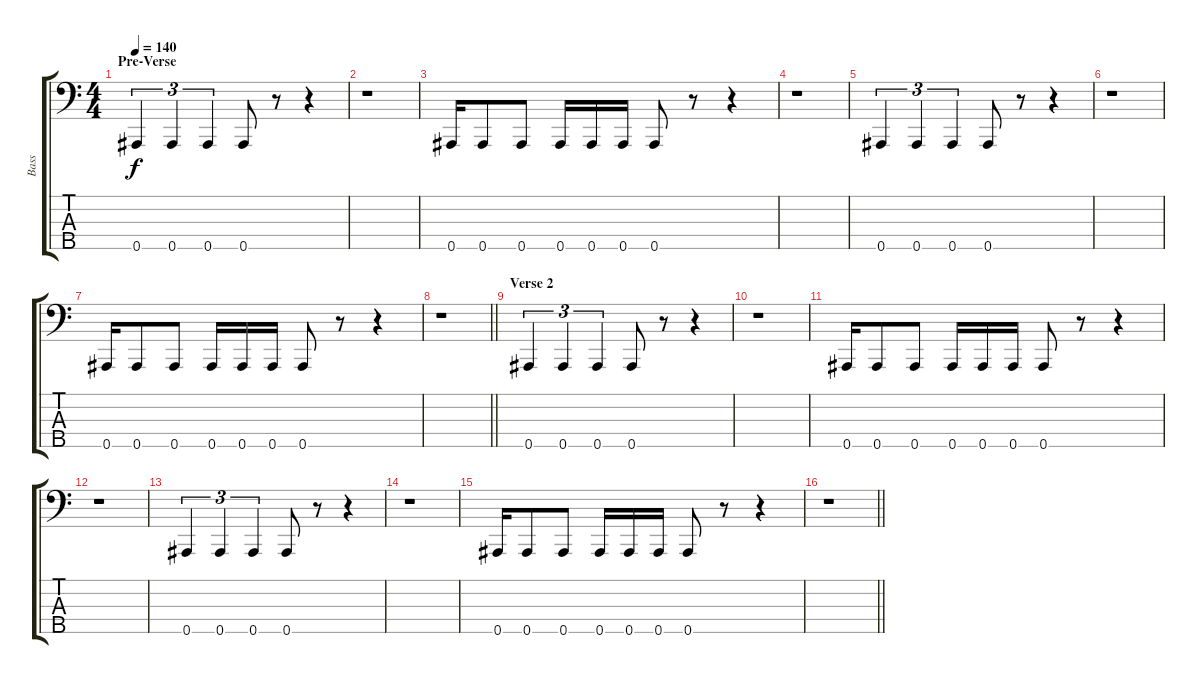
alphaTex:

\track ("Bass" "Bass") {instrument electricbassfinger}
\staff {score tabs}
\tuning (Gb2 Db2 Ab1 Eb1 Bb0) {hide}
\ts (4 4)
\section ("" "Pre-Verse")
\tempo 140
\clef f4
\ks c
0.5.4{tu (3 2) dy f} 0.5.4{tu (3 2)} 0.5.4{tu (3 2)} 0.5.8 r.8 r.4 |
r.1 |
0.5.16 0.5.8 0.5.8 0.5.16 0.5.16 0.5.16 0.5.8 r.8 r.4 |
r.1 |
0.5.4{tu (3 2)} 0.5.4{tu (3 2)} 0.5.4{tu (3 2)} 0.5.8 r.8 r.4 |
r.1 |
0.5.16 0.5.8 0.5.8 0.5.16 0.5.16 0.5.16 0.5.8 r.8 r.4 |
\barLineRight lightlight
r.1 |
\section ("" "Verse 2")
0.5.4{tu (3 2)} 0.5.4{tu (3 2)} 0.5.4{tu (3 2)} 0.5.8 r.8 r.4 |
r.1 |
0.5.16 0.5.8 0.5.8 0.5.16 0.5.16 0.5.16 0.5.8 r.8 r.4 |
r.1 |
0.5.4{tu (3 2)} 0.5.4{tu (3 2)} 0.5.4{tu (3 2)} 0.5.8 r.8 r.4 |
r.1 |
0.5.16 0.5.8 0.5.8 0.5.16 0.5.16 0.5.16 0.5.8 r.8 r.4 |
\barLineRight lightlight
r.1
